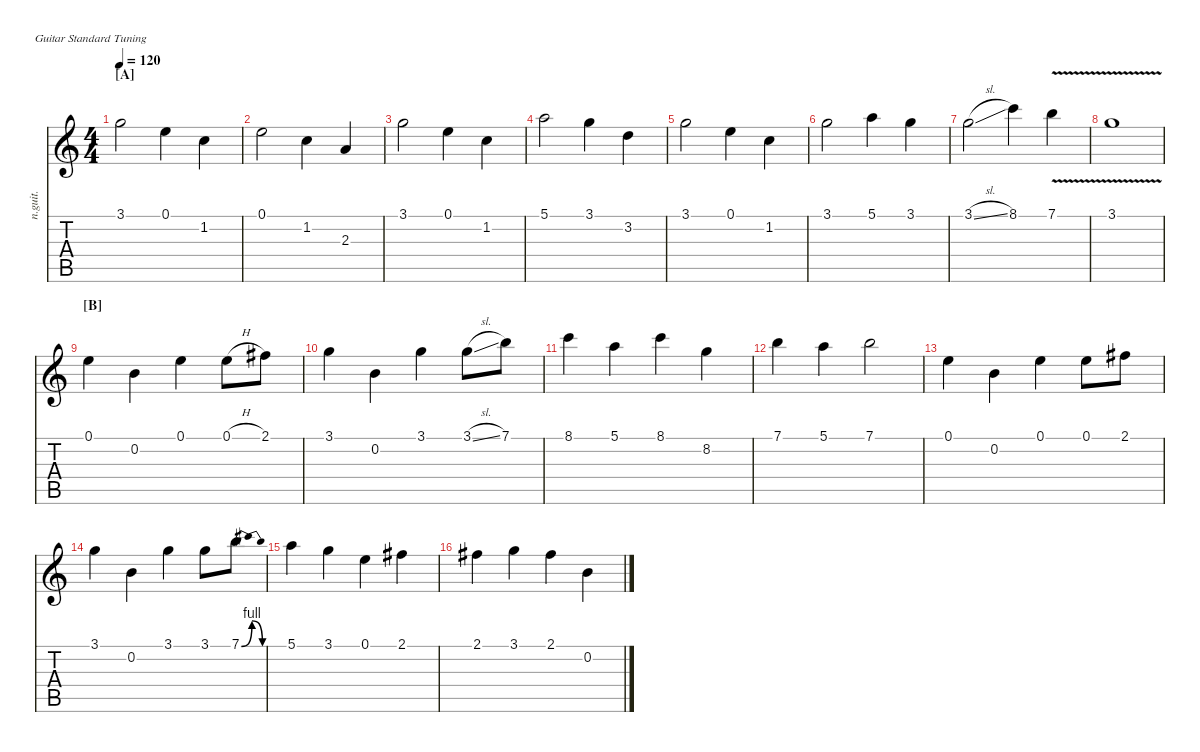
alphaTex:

\defaultSystemsLayout 4
\hideDynamics
\bracketExtendMode nobrackets
\chordDiagramsInScore
\track ("Nylon Guitar" "n.guit.") {instrument acousticguitarnylon}
\staff {score tabs}
\tuning (E4 B3 G3 D3 A2 E2)
\ts (4 4)
\section ("A" "")
\tempo 120
\clef g2
\ks c
3.1.2{dy mf instrument acousticguitarnylon beam Down} 0.1.4{beam Down} 1.2.4{beam Down} |
0.1.2{beam Down} 1.2.4{beam Down} 2.3.4{beam Up} |
3.1.2{beam Down} 0.1.4{beam Down} 1.2.4{beam Down} |
5.1.2{beam Down} 3.1.4{beam Down} 3.2.4{beam Down} |
3.1.2{beam Down} 0.1.4{beam Down} 1.2.4{beam Down} |
3.1.2{beam Down} 5.1.4{beam Down} 3.1.4{beam Down} |
3.1{sl}.2{beam Down} 8.1.4{beam Down} 7.1{v}.4{beam Down} |
3.1{v}.1{beam Down} |
\section ("B" "")
0.1.4{beam Down} 0.2.4{beam Down} 0.1.4{beam Down} 0.1{h}.8{beam Down} 2.1{acc #}.8{beam Down} |
3.1.4{beam Down} 0.2.4{beam Down} 3.1.4{beam Down} 3.1{sl}.8{beam Down} 7.1.8{beam Down} |
8.1.4{beam Down} 5.1.4{beam Down} 8.1.4{beam Down} 8.2.4{beam Down} |
7.1.4{beam Down} 5.1.4{beam Down} 7.1.2{beam Down} |
0.1.4{beam Down} 0.2.4{beam Down} 0.1.4{beam Down} 0.1.8{beam Down} 2.1{acc #}.8{beam Down} |
3.1.4{beam Down} 0.2.4{beam Down} 3.1.4{beam Down} 3.1.8{beam Down} 7.1{be (bendrelease 0 0 10.2 4 20.4 4 30 0)}.8{beam Down} |
5.1.4{beam Down} 3.1.4{beam Down} 0.1.4{beam Down} 2.1{acc #}.4{beam Down} |
2.1{acc #}.4{beam Down} 3.1.4{beam Down} 2.1{acc #}.4{beam Down} 0.2.4{beam Down}
